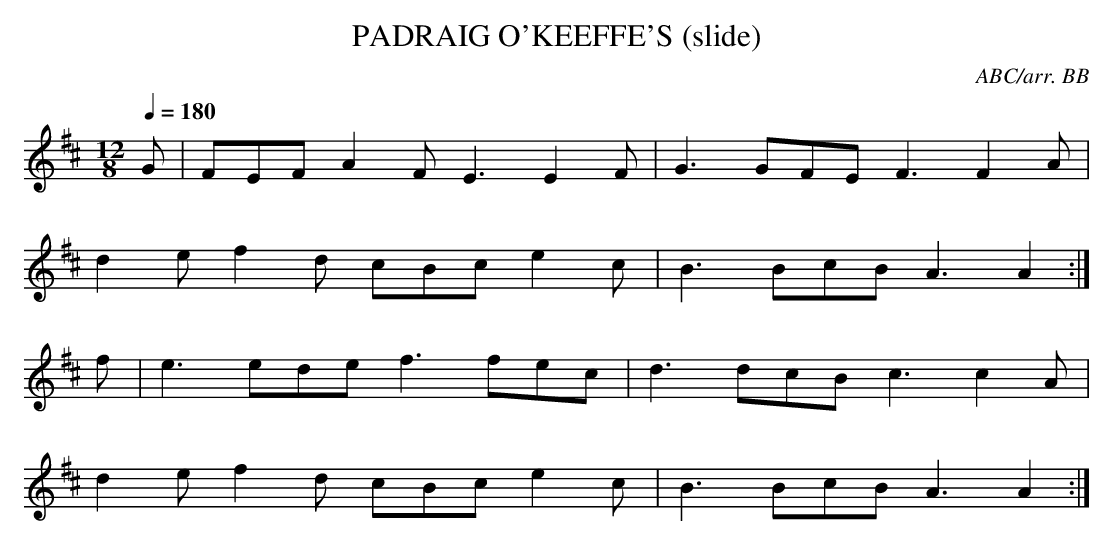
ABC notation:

X:1
T:PADRAIG O'KEEFFE'S (slide)
C:ABC/arr. BB
Q:1/4=180
M:12/8
L:1/8
K:Amix
G|FEF A2F E3 E2F|G3 GFE F3 F2A|
d2e f2d cBc e2c|B3 BcB A3 A2 :|
f|e3 ede f3 fec|d3 dcB c3 c2A|
d2e f2d cBc e2c|B3 BcB A3 A2 :|
